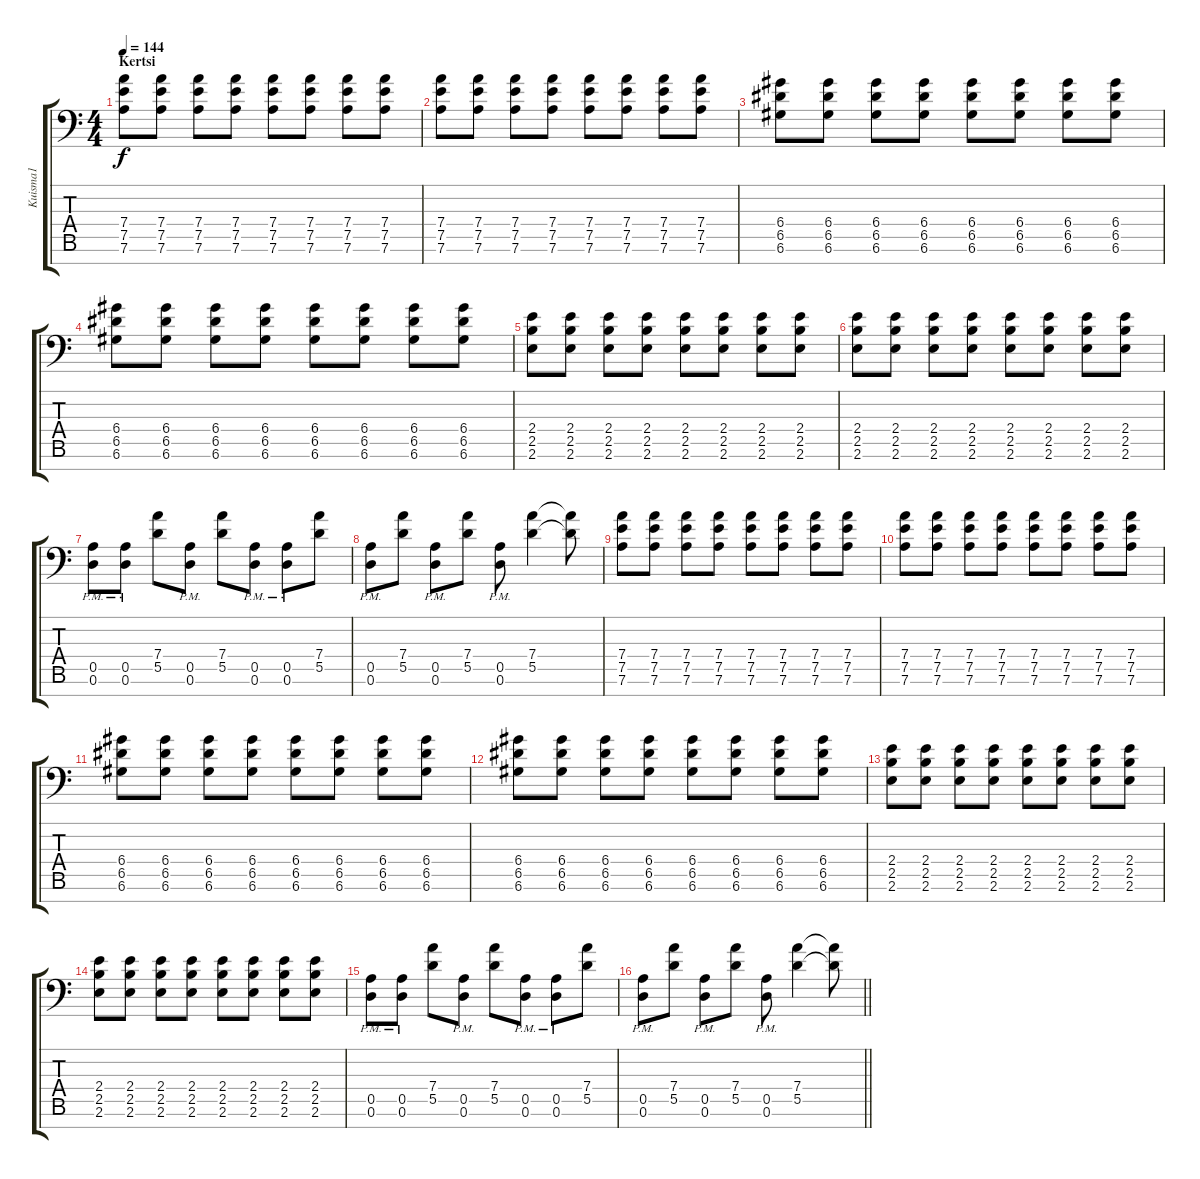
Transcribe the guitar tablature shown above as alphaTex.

\track ("Kuisma1" "Kuisma1") {instrument distortionguitar}
\staff {score tabs}
\tuning (E4 B3 G3 D3 A2 D2 A1) {hide}
\ts (4 4)
\section ("" "Kertsi")
\tempo 144
\clef f4
\ks c
(7.4 7.5 7.6).8{dy f} (7.4 7.5 7.6).8 (7.4 7.5 7.6).8 (7.4 7.5 7.6).8 (7.4 7.5 7.6).8 (7.4 7.5 7.6).8 (7.4 7.5 7.6).8 (7.4 7.5 7.6).8 |
(7.4 7.5 7.6).8 (7.4 7.5 7.6).8 (7.4 7.5 7.6).8 (7.4 7.5 7.6).8 (7.4 7.5 7.6).8 (7.4 7.5 7.6).8 (7.4 7.5 7.6).8 (7.4 7.5 7.6).8 |
(6.4 6.5 6.6).8 (6.4 6.5 6.6).8 (6.4 6.5 6.6).8 (6.4 6.5 6.6).8 (6.4 6.5 6.6).8 (6.4 6.5 6.6).8 (6.4 6.5 6.6).8 (6.4 6.5 6.6).8 |
(6.4 6.5 6.6).8 (6.4 6.5 6.6).8 (6.4 6.5 6.6).8 (6.4 6.5 6.6).8 (6.4 6.5 6.6).8 (6.4 6.5 6.6).8 (6.4 6.5 6.6).8 (6.4 6.5 6.6).8 |
(2.4 2.5 2.6).8 (2.4 2.5 2.6).8 (2.4 2.5 2.6).8 (2.4 2.5 2.6).8 (2.4 2.5 2.6).8 (2.4 2.5 2.6).8 (2.4 2.5 2.6).8 (2.4 2.5 2.6).8 |
(2.4 2.5 2.6).8 (2.4 2.5 2.6).8 (2.4 2.5 2.6).8 (2.4 2.5 2.6).8 (2.4 2.5 2.6).8 (2.4 2.5 2.6).8 (2.4 2.5 2.6).8 (2.4 2.5 2.6).8 |
(0.5{pm} 0.6{pm}).8 (0.5{pm} 0.6{pm}).8 (7.4 5.5).8 (0.5{pm} 0.6{pm}).8 (7.4 5.5).8 (0.5{pm} 0.6{pm}).8 (0.5{pm} 0.6{pm}).8 (7.4 5.5).8 |
(0.5{pm} 0.6{pm}).8 (7.4 5.5).8 (0.5{pm} 0.6{pm}).8 (7.4 5.5).8 (0.5{pm} 0.6{pm}).8 (7.4 5.5).4 (7.4{t} 5.5{t}).8 |
(7.4 7.5 7.6).8 (7.4 7.5 7.6).8 (7.4 7.5 7.6).8 (7.4 7.5 7.6).8 (7.4 7.5 7.6).8 (7.4 7.5 7.6).8 (7.4 7.5 7.6).8 (7.4 7.5 7.6).8 |
(7.4 7.5 7.6).8 (7.4 7.5 7.6).8 (7.4 7.5 7.6).8 (7.4 7.5 7.6).8 (7.4 7.5 7.6).8 (7.4 7.5 7.6).8 (7.4 7.5 7.6).8 (7.4 7.5 7.6).8 |
(6.4 6.5 6.6).8 (6.4 6.5 6.6).8 (6.4 6.5 6.6).8 (6.4 6.5 6.6).8 (6.4 6.5 6.6).8 (6.4 6.5 6.6).8 (6.4 6.5 6.6).8 (6.4 6.5 6.6).8 |
(6.4 6.5 6.6).8 (6.4 6.5 6.6).8 (6.4 6.5 6.6).8 (6.4 6.5 6.6).8 (6.4 6.5 6.6).8 (6.4 6.5 6.6).8 (6.4 6.5 6.6).8 (6.4 6.5 6.6).8 |
(2.4 2.5 2.6).8 (2.4 2.5 2.6).8 (2.4 2.5 2.6).8 (2.4 2.5 2.6).8 (2.4 2.5 2.6).8 (2.4 2.5 2.6).8 (2.4 2.5 2.6).8 (2.4 2.5 2.6).8 |
(2.4 2.5 2.6).8 (2.4 2.5 2.6).8 (2.4 2.5 2.6).8 (2.4 2.5 2.6).8 (2.4 2.5 2.6).8 (2.4 2.5 2.6).8 (2.4 2.5 2.6).8 (2.4 2.5 2.6).8 |
(0.5{pm} 0.6{pm}).8 (0.5{pm} 0.6{pm}).8 (7.4 5.5).8 (0.5{pm} 0.6{pm}).8 (7.4 5.5).8 (0.5{pm} 0.6{pm}).8 (0.5{pm} 0.6{pm}).8 (7.4 5.5).8 |
\barLineRight lightlight
(0.5{pm} 0.6{pm}).8 (7.4 5.5).8 (0.5{pm} 0.6{pm}).8 (7.4 5.5).8 (0.5{pm} 0.6{pm}).8 (7.4 5.5).4 (7.4{t} 5.5{t}).8
